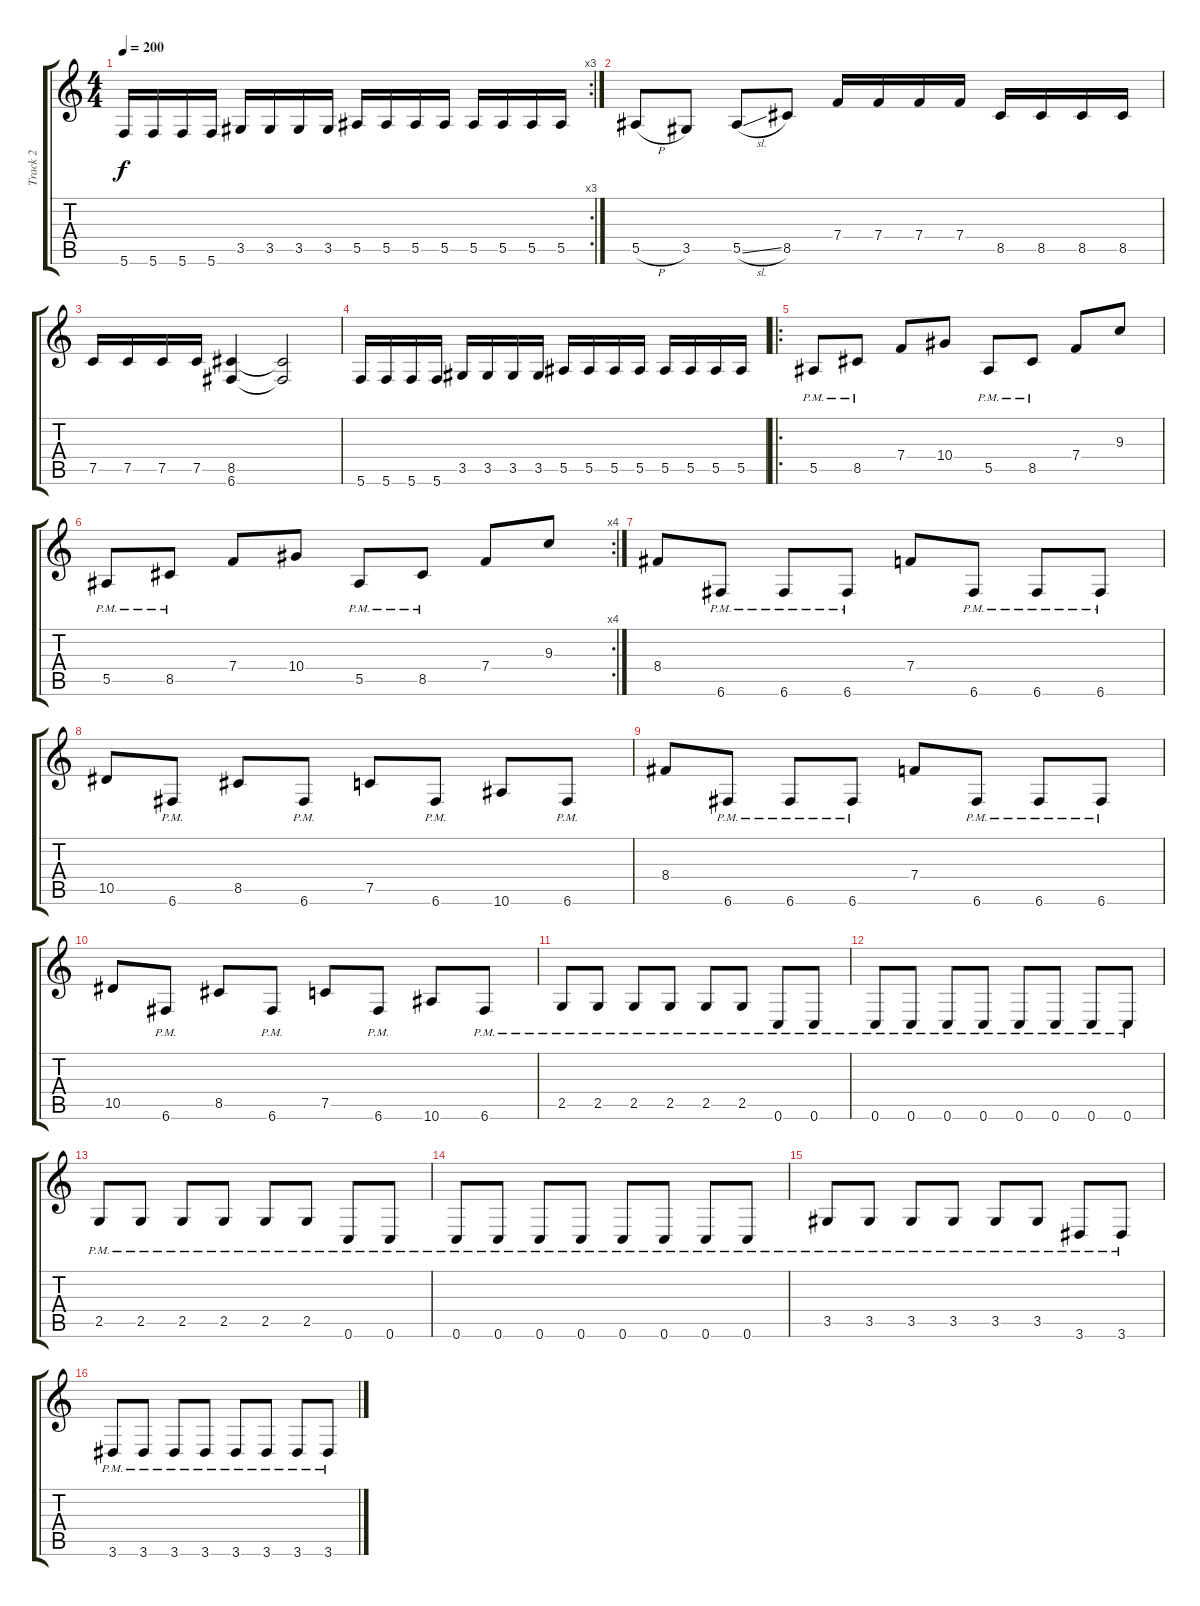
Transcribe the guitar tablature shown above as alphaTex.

\track ("Track 2" "Track 2") {instrument distortionguitar}
\staff {score tabs}
\tuning (C4 G3 Eb3 Bb2 F2 C2) {hide}
\rc 3
\ts (4 4)
\tempo 200
\clef g2
\ks c
5.6.16{dy f} 5.6.16 5.6.16 5.6.16 3.5.16 3.5.16 3.5.16 3.5.16 5.5.16 5.5.16 5.5.16 5.5.16 5.5.16 5.5.16 5.5.16 5.5.16 |
5.5{h}.8 3.5.8 5.5{sl}.8 8.5.8 7.4.16 7.4.16 7.4.16 7.4.16 8.5.16 8.5.16 8.5.16 8.5.16 |
7.5.16 7.5.16 7.5.16 7.5.16 (8.5 6.6).4 (8.5{t} 6.6{t}).2 |
5.6.16 5.6.16 5.6.16 5.6.16 3.5.16 3.5.16 3.5.16 3.5.16 5.5.16 5.5.16 5.5.16 5.5.16 5.5.16 5.5.16 5.5.16 5.5.16 |
\ro
5.5{pm}.8 8.5{pm}.8 7.4.8 10.4.8 5.5{pm}.8 8.5{pm}.8 7.4.8 9.3.8 |
\rc 4
5.5{pm}.8 8.5{pm}.8 7.4.8 10.4.8 5.5{pm}.8 8.5{pm}.8 7.4.8 9.3.8 |
8.4.8 6.6{pm}.8 6.6{pm}.8 6.6{pm}.8 7.4.8 6.6{pm}.8 6.6{pm}.8 6.6{pm}.8 |
10.5.8 6.6{pm}.8 8.5.8 6.6{pm}.8 7.5.8 6.6{pm}.8 10.6.8 6.6{pm}.8 |
8.4.8 6.6{pm}.8 6.6{pm}.8 6.6{pm}.8 7.4.8 6.6{pm}.8 6.6{pm}.8 6.6{pm}.8 |
10.5.8 6.6{pm}.8 8.5.8 6.6{pm}.8 7.5.8 6.6{pm}.8 10.6.8 6.6{pm}.8 |
2.5{pm}.8 2.5{pm}.8 2.5{pm}.8 2.5{pm}.8 2.5{pm}.8 2.5{pm}.8 0.6{pm}.8 0.6{pm}.8 |
0.6{pm}.8 0.6{pm}.8 0.6{pm}.8 0.6{pm}.8 0.6{pm}.8 0.6{pm}.8 0.6{pm}.8 0.6{pm}.8 |
2.5{pm}.8 2.5{pm}.8 2.5{pm}.8 2.5{pm}.8 2.5{pm}.8 2.5{pm}.8 0.6{pm}.8 0.6{pm}.8 |
0.6{pm}.8 0.6{pm}.8 0.6{pm}.8 0.6{pm}.8 0.6{pm}.8 0.6{pm}.8 0.6{pm}.8 0.6{pm}.8 |
3.5{pm}.8 3.5{pm}.8 3.5{pm}.8 3.5{pm}.8 3.5{pm}.8 3.5{pm}.8 3.6{pm}.8 3.6{pm}.8 |
3.6{pm}.8 3.6{pm}.8 3.6{pm}.8 3.6{pm}.8 3.6{pm}.8 3.6{pm}.8 3.6{pm}.8 3.6{pm}.8
